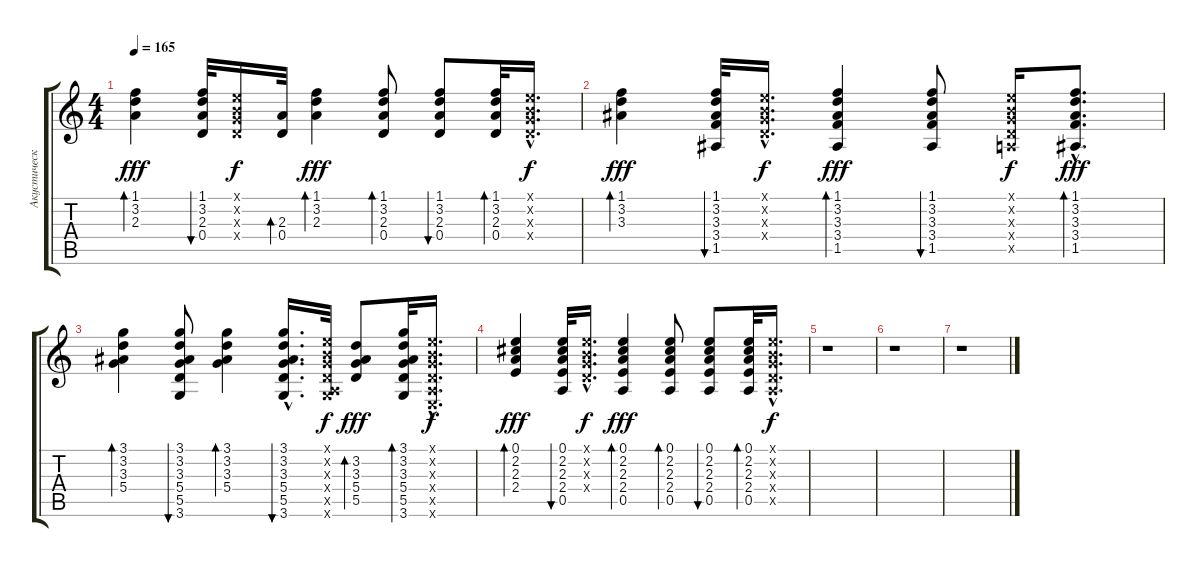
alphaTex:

\track ("Акустическая гитара" "Акустическ") {instrument acousticguitarnylon}
\staff {score tabs}
\tuning (E4 B3 G3 D3 A2 E2) {hide}
\ts (4 4)
\tempo 165
\clef g2
\ks c
(1.1 3.2 2.3).4{bd 60 dy fff} (1.1 3.2 2.3 0.4).32{bu 60} (0.1{x} 0.2{x} 0.3{x} 0.4{x}).16{dy f} (2.3 0.4).32{bd 60} (1.1 3.2 2.3).4{bd 60 dy fff} (1.1 3.2 2.3 0.4).8{bd 60} (1.1 3.2 2.3 0.4).8{bu 60} (1.1 3.2 2.3 0.4).32{bd 60} (0.1{hac x} 0.2{hac x} 0.3{hac x} 0.4{hac x}).16{d dy f} |
(1.1 3.2 3.3).4{bd 60 dy fff} (1.1 3.2 3.3 3.4 1.5).32{bu 60} (0.1{hac x} 0.2{hac x} 0.3{hac x} 0.4{hac x}).16{d dy f} (1.1 3.2 3.3 3.4 1.5).4{bd 60 dy fff} (1.1 3.2 3.3 3.4 1.5).8{bu 60} (0.1{x} 0.2{x} 0.3{x} 0.4{x} 0.5{x}).16{dy f} (1.1{hac} 3.2{hac} 3.3{hac} 3.4{hac} 1.5{hac}).8{d bd 60 dy fff} |
(3.1 3.2 3.3 5.4).4{bd 60} (3.1 3.2 3.3 5.4 5.5 3.6).8{bu 60} (3.1 3.2 3.3 5.4).4{bd 60} (3.1 3.2 3.3 5.4 5.5{hac} 3.6{hac}).16{d bu 60} (0.1{x} 0.2{x} 0.3{x} 0.4{x} 0.5{x} 3.6{x}).32{dy f} (3.2 3.3 5.4 5.5).8{bd 60 dy fff} (3.1 3.2 3.3 5.4 5.5 3.6).32{bd 60} (0.1{hac x} 0.2{hac x} 0.3{hac x} 0.4{hac x} 0.5{hac x} 0.6{hac x}).16{d dy f} |
(0.1 2.2 2.3 2.4).4{bd 60 dy fff} (0.1 2.2 2.3 2.4 0.5).32{bu 60} (0.1{hac x} 0.2{hac x} 0.3{hac x} 0.4{hac x}).16{d dy f} (0.1 2.2 2.3 2.4 0.5).4{bd 60 dy fff} (0.1 2.2 2.3 2.4 0.5).8{bd 60} (0.1 2.2 2.3 2.4 0.5).8{bu 60} (0.1 2.2 2.3 2.4 0.5).32{bd 60} (0.1{hac x} 0.2{hac x} 0.3{hac x} 0.4{hac x} 0.5{hac x}).16{d dy f} |
r.1 |
r.1 |
r.1
